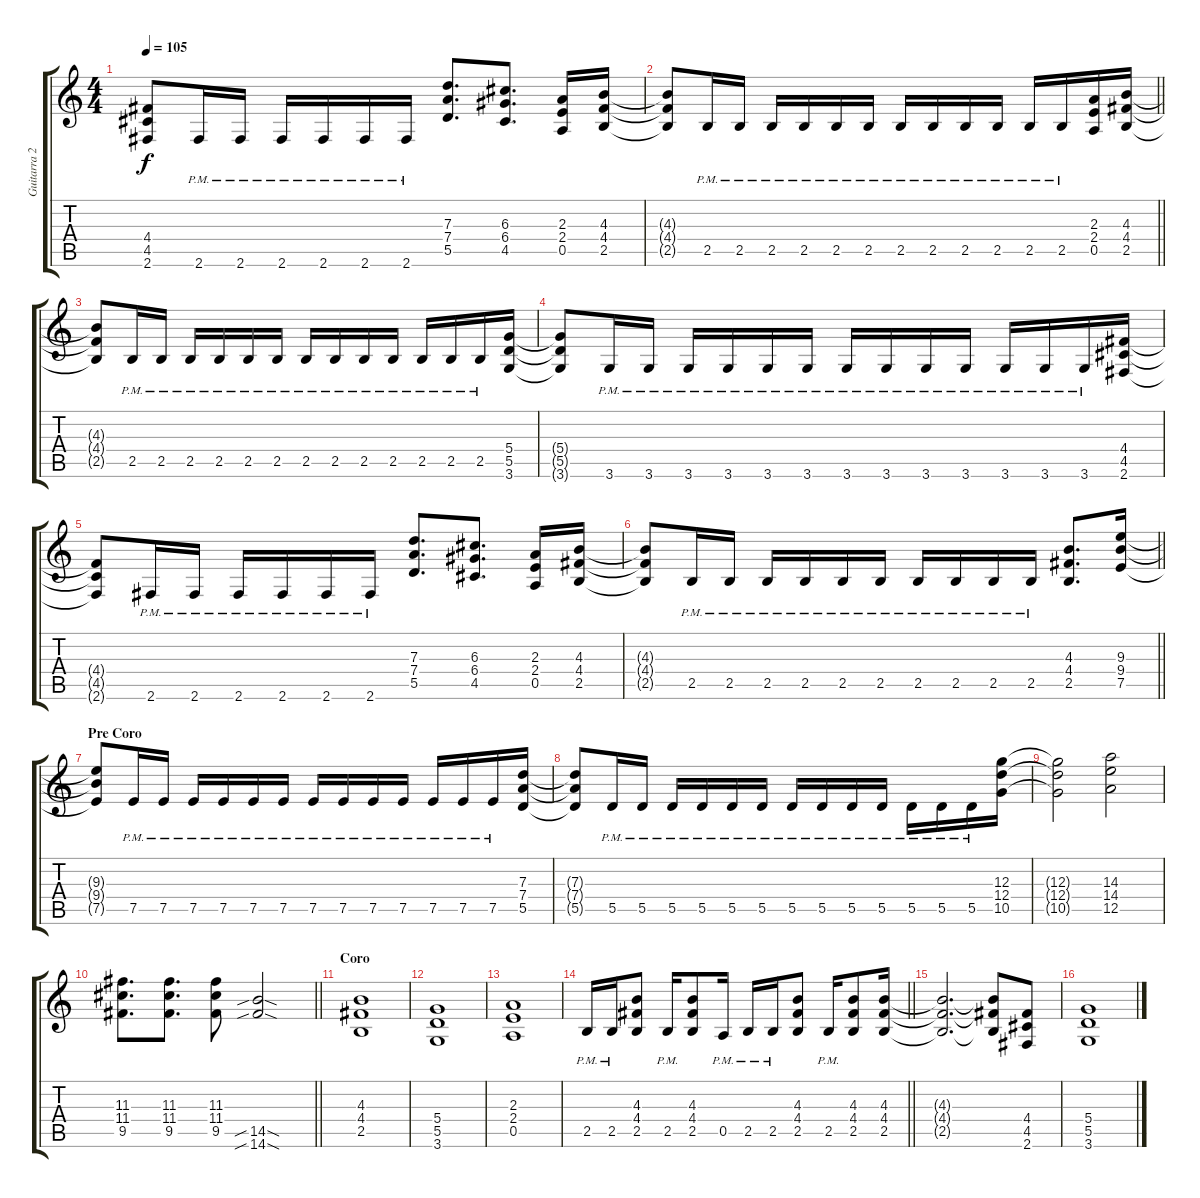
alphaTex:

\track ("Guitarra 2" "Guitarra 2") {instrument distortionguitar}
\staff {score tabs}
\tuning (E4 B3 G3 D3 A2 E2) {hide}
\ts (4 4)
\tempo 105
\clef g2
\ks c
(4.4{t} 4.5{t} 2.6{t}).8{dy f} 2.6{pm}.16 2.6{pm}.16 2.6{pm}.16 2.6{pm}.16 2.6{pm}.16 2.6{pm}.16 (7.3 7.4 5.5).8{d} (6.3 6.4 4.5).8{d} (2.3 2.4 0.5).16 (4.3 4.4 2.5).16 |
\barLineRight lightlight
(4.3{t} 4.4{t} 2.5{t}).8{beam Up} 2.5{pm}.16{beam Up} 2.5{pm}.16{beam Up} 2.5{pm}.16{beam Up} 2.5{pm}.16{beam Up} 2.5{pm}.16{beam Up} 2.5{pm}.16{beam Up} 2.5{pm}.16{beam Up} 2.5{pm}.16{beam Up} 2.5{pm}.16{beam Up} 2.5{pm}.16{beam Up} 2.5{pm}.16{beam Up} 2.5{pm}.16{beam Up} (2.3 2.4 0.5).16{beam Up} (4.3 4.4 2.5).16 |
(4.3{t} 4.4{t} 2.5{t}).8 2.5{pm}.16 2.5{pm}.16 2.5{pm}.16 2.5{pm}.16 2.5{pm}.16 2.5{pm}.16 2.5{pm}.16 2.5{pm}.16 2.5{pm}.16 2.5{pm}.16 2.5{pm}.16 2.5{pm}.16 2.5{pm}.16 (5.4 5.5 3.6).16 |
(5.4{t} 5.5{t} 3.6{t}).8 3.6{pm}.16 3.6{pm}.16 3.6{pm}.16 3.6{pm}.16 3.6{pm}.16 3.6{pm}.16 3.6{pm}.16 3.6{pm}.16 3.6{pm}.16 3.6{pm}.16 3.6{pm}.16 3.6{pm}.16 3.6{pm}.16 (4.4 4.5 2.6).16 |
(4.4{t} 4.5{t} 2.6{t}).8 2.6{pm}.16 2.6{pm}.16 2.6{pm}.16 2.6{pm}.16 2.6{pm}.16 2.6{pm}.16 (7.3 7.4 5.5).8{d} (6.3 6.4 4.5).8{d} (2.3 2.4 0.5).16 (4.3 4.4 2.5).16 |
\barLineRight lightlight
(4.3{t} 4.4{t} 2.5{t}).8 2.5{pm}.16 2.5{pm}.16 2.5{pm}.16 2.5{pm}.16 2.5{pm}.16 2.5{pm}.16 2.5{pm}.16 2.5{pm}.16 2.5{pm}.16 2.5{pm}.16 (4.3 4.4 2.5).8{d} (9.3 9.4 7.5).16 |
\section ("" "Pre Coro")
(9.3{t} 9.4{t} 7.5{t}).8 7.5{pm}.16 7.5{pm}.16 7.5{pm}.16 7.5{pm}.16 7.5{pm}.16 7.5{pm}.16 7.5{pm}.16 7.5{pm}.16 7.5{pm}.16 7.5{pm}.16 7.5{pm}.16 7.5{pm}.16 7.5{pm}.16 (7.3 7.4 5.5).16 |
(7.3{t} 7.4{t} 5.5{t}).8 5.5{pm}.16 5.5{pm}.16 5.5{pm}.16 5.5{pm}.16 5.5{pm}.16 5.5{pm}.16 5.5{pm}.16 5.5{pm}.16 5.5{pm}.16 5.5{pm}.16 5.5{pm}.16 5.5{pm}.16 5.5{pm}.16 (12.3 12.4 10.5).16 |
(12.3{t} 12.4{t} 10.5{t}).2 (14.3 14.4 12.5).2 |
\barLineRight lightlight
(11.3 11.4 9.5).8{d} (11.3 11.4 9.5).8{d} (11.3 11.4 9.5).8 (14.5{sib sod} 14.6{sib sod}).2 |
\section ("" "Coro")
(4.3 4.4 2.5).1 |
(5.4 5.5 3.6).1 |
(2.3 2.4 0.5).1 |
\barLineRight lightlight
2.5{pm}.16 2.5{pm}.16 (4.3 4.4 2.5).8 2.5{pm}.16 (4.3 4.4 2.5).8 0.5{pm}.16 2.5{pm}.16 2.5{pm}.16 (4.3 4.4 2.5).8 2.5{pm}.16 (4.3 4.4 2.5).8 (4.3 4.4 2.5).16 |
(4.3{t} 4.4{t} 2.5{t}).2{d} (4.3{t} 4.4{t} 2.5{t}).8 (4.4 4.5 2.6).8 |
(5.4 5.5 3.6).1
